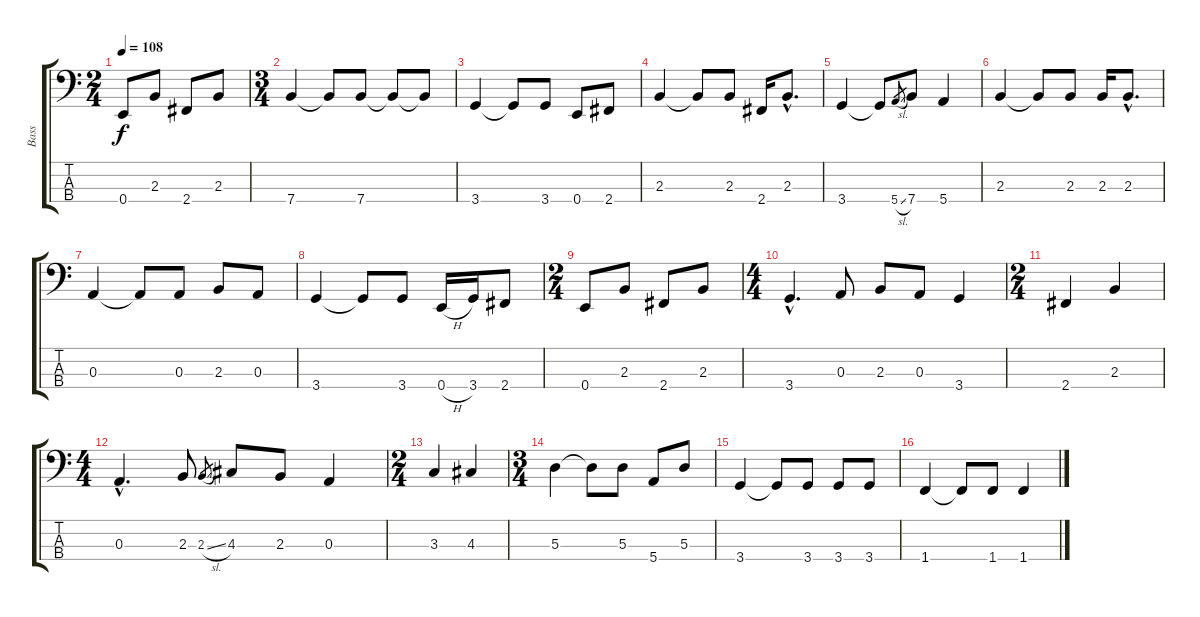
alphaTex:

\track ("Bass" "Bass") {instrument electricbasspick}
\staff {score tabs}
\tuning (G2 D2 A1 E1) {hide}
\ts (2 4)
\tempo 108
\clef f4
\ks c
0.4.8{dy f} 2.3.8 2.4.8 2.3.8 |
\ts (3 4)
7.4.4 7.4{t}.8 7.4.8 7.4{t}.8 7.4{t}.8 |
3.4.4 3.4{t}.8 3.4.8 0.4.8 2.4.8 |
2.3.4 2.3{t}.8 2.3.8 2.4.16 2.3{hac}.8{d} |
3.4.4 3.4{t}.8 5.4{sl}.8{gr} 7.4.8 5.4.4 |
2.3.4 2.3{t}.8 2.3.8 2.3.16 2.3{hac}.8{d} |
0.3.4 0.3{t}.8 0.3.8 2.3.8 0.3.8 |
3.4.4 3.4{t}.8 3.4.8 0.4{h}.16 3.4.16 2.4.8 |
\ts (2 4)
0.4.8 2.3.8 2.4.8 2.3.8 |
\ts (4 4)
3.4{hac}.4{d} 0.3.8 2.3.8 0.3.8 3.4.4 |
\ts (2 4)
2.4.4 2.3.4 |
\ts (4 4)
0.3{hac}.4{d} 2.3.8 2.3{sl}.8{gr} 4.3.8 2.3.8 0.3.4 |
\ts (2 4)
3.3.4 4.3.4 |
\ts (3 4)
5.3.4 5.3{t}.8 5.3.8 5.4.8 5.3.8 |
3.4.4 3.4{t}.8 3.4.8 3.4.8 3.4.8 |
1.4.4 1.4{t}.8 1.4.8 1.4.4
